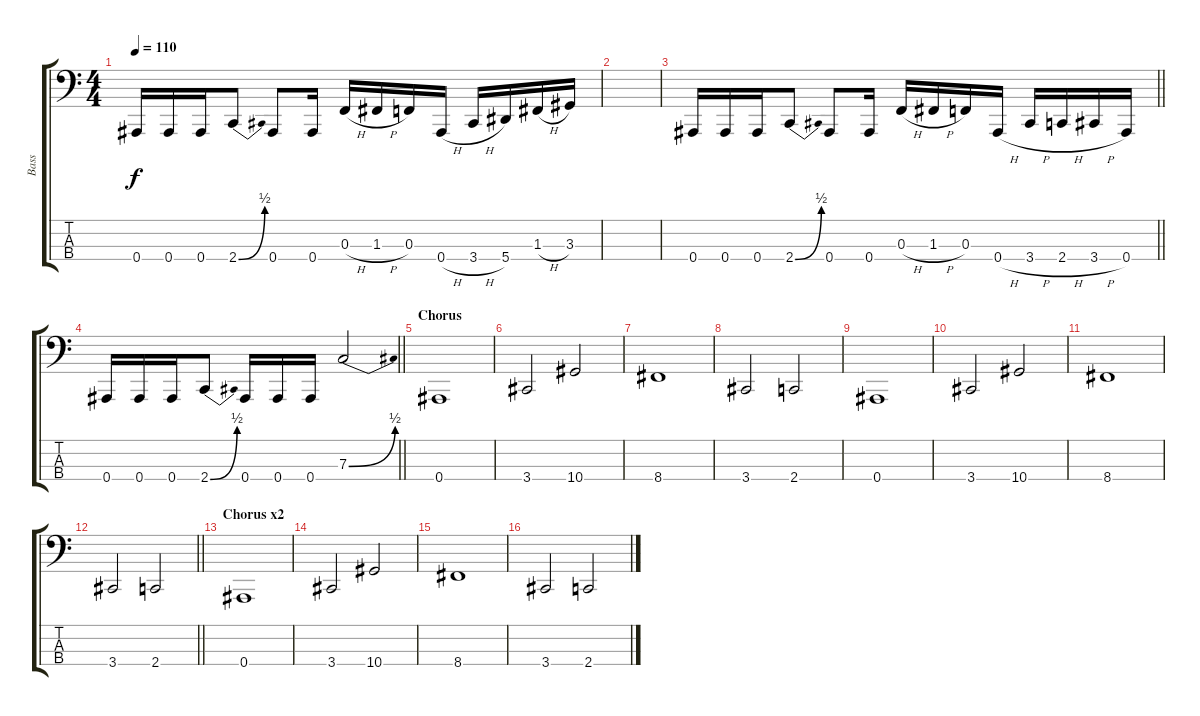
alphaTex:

\track ("Bass" "Bass") {instrument electricbasspick}
\staff {score tabs}
\tuning (Eb2 Bb1 F1 Bb0) {hide}
\ts (4 4)
\tempo 110
\clef f4
\ks c
0.4.16{dy f} 0.4.16 0.4.16 2.4{be (bend 0 0 60 2)}.8 0.4.8 0.4.16 0.3{h}.16 1.3{h}.16 0.3.16 0.4{h}.16 3.4{h}.16 5.4.16 1.3{h}.16 3.3.16 |
|
\barLineRight lightlight
0.4.16 0.4.16 0.4.16 2.4{be (bend 0 0 60 2)}.8 0.4.8 0.4.16 0.3{h}.16 1.3{h}.16 0.3.16 0.4{h}.16 3.4{h}.16 2.4{h}.16 3.4{h}.16 0.4.16 |
\barLineRight lightlight
0.4.16 0.4.16 0.4.16 2.4{be (bend 0 0 60 2)}.8 0.4.16 0.4.16 0.4.16 7.3{be (bend 0 0 60 2)}.2 |
\section ("" "Chorus")
0.4.1 |
3.4.2 10.4.2 |
8.4.1 |
3.4.2 2.4.2 |
0.4.1 |
3.4.2 10.4.2 |
8.4.1 |
\barLineRight lightlight
3.4.2 2.4.2 |
\section ("" "Chorus x2")
0.4.1 |
3.4.2 10.4.2 |
8.4.1 |
3.4.2 2.4.2
